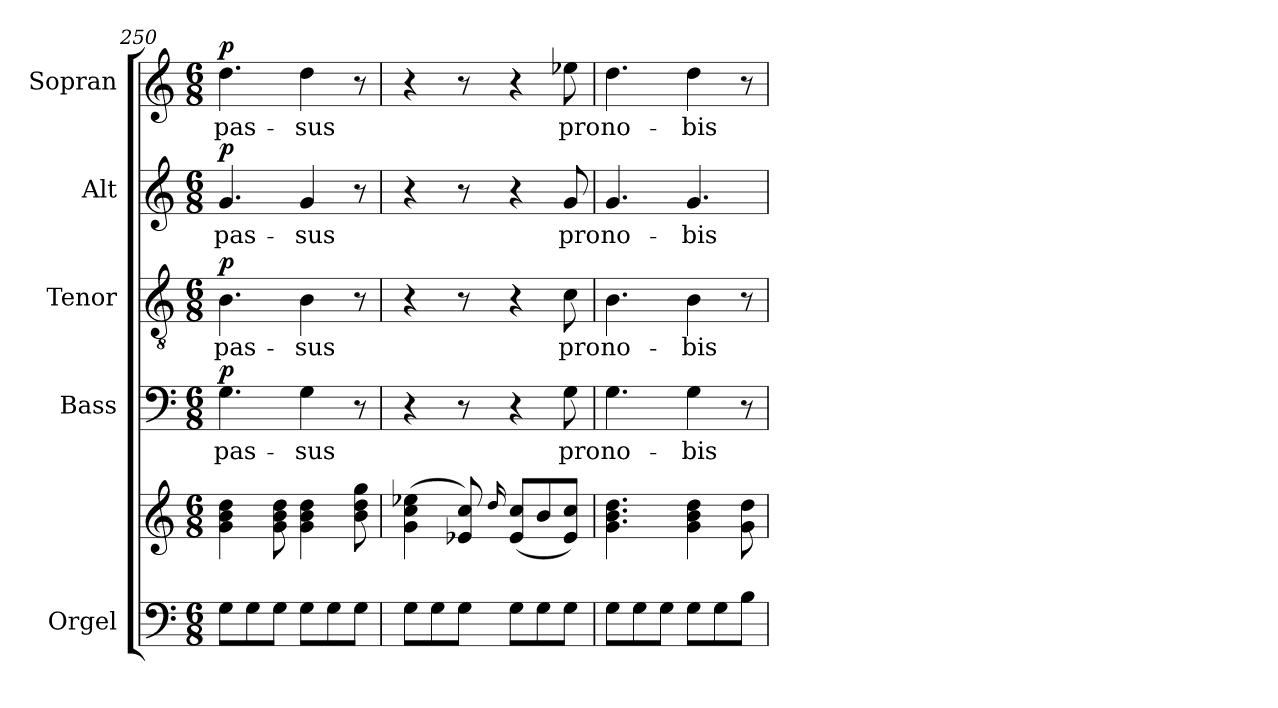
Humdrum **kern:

**kern	**kern	**kern	**text	**dynam	**kern	**text	**dynam	**kern	**text	**dynam	**kern	**text	**dynam
*part5	*part5	*part4	*part4	*part4	*part3	*part3	*part3	*part2	*part2	*part2	*part1	*part1	*part1
*staff6	*staff5	*staff4	*staff4	*staff4	*staff3	*staff3	*staff3	*staff2	*staff2	*staff2	*staff1	*staff1	*staff1
*I"Orgel	*	*I"Bass	*	*	*I"Tenor	*	*	*I"Alt	*	*	*I"Sopran	*	*
*I'Org.	*	*I'B.	*	*	*I'T.	*	*	*I'A.	*	*	*I'S.	*	*
!!LO:LB:g=z
*clefF4	*clefG2	*clefF4	*	*	*clefGv2	*	*	*clefG2	*	*	*clefG2	*	*
*k[]	*k[]	*k[]	*	*	*k[]	*	*	*k[]	*	*	*k[]	*	*
*C:	*C:	*C:	*	*	*C:	*	*	*C:	*	*	*C:	*	*
*M6/8	*M6/8	*M6/8	*	*	*M6/8	*	*	*M6/8	*	*	*M6/8	*	*
=250	=250	=250	=250	=250	=250	=250	=250	=250	=250	=250	=250	=250	=250
!	!	!	!LO:LY:b	!LO:DY:a	!	!LO:LY:b	!LO:DY:a	!	!LO:LY:b	!LO:DY:a	!	!LO:LY:b	!LO:DY:a
8G\L	4g\ 4b\ 4dd\	4.G\	pas-	p	4.B\	pas-	p	4.g/	pas-	p	4.dd\	pas-	p
8G\	.	.	.	.	.	.	.	.	.	.	.	.	.
8G\J	8g\ 8b\ 8dd\	.	.	.	.	.	.	.	.	.	.	.	.
!	!	!	!LO:LY:b	!	!	!LO:LY:b	!	!	!LO:LY:b	!	!	!LO:LY:b	!
8G\L	4g\ 4b\ 4dd\	4G\	-sus	.	4B\	-sus	.	4g/	-sus	.	4dd\	-sus	.
8G\	.	.	.	.	.	.	.	.	.	.	.	.	.
8G\J	8b\ 8dd\ 8gg\	8r	.	.	8r	.	.	8r	.	.	8r	.	.
=251	=251	=251	=251	=251	=251	=251	=251	=251	=251	=251	=251	=251	=251
8G\L	(>4g\ 4cc\ 4ee-X\	4r	.	.	4r	.	.	4r	.	.	4r	.	.
8G\	.	.	.	.	.	.	.	.	.	.	.	.	.
8G\J	8e-X/ 8cc/)	8r	.	.	8r	.	.	8r	.	.	8r	.	.
.	16qqdd/	.	.	.	.	.	.	.	.	.	.	.	.
8G\L	(<8e-/ 8cc/L	4r	.	.	4r	.	.	4r	.	.	4r	.	.
8G\	8b/	.	.	.	.	.	.	.	.	.	.	.	.
!	!	!	!LO:LY:b	!	!	!LO:LY:b	!	!	!LO:LY:b	!	!	!LO:LY:b	!
8G\J	8e-/ 8cc/J)	8G\	pro	.	8c\	pro	.	8g/	pro	.	8ee-X\	pro	.
=252	=252	=252	=252	=252	=252	=252	=252	=252	=252	=252	=252	=252	=252
!	!	!	!LO:LY:b	!	!	!LO:LY:b	!	!	!LO:LY:b	!	!	!LO:LY:b	!
8G\L	4.g\ 4.b\ 4.dd\	4.G\	no-	.	4.B\	no-	.	4.g/	no-	.	4.dd\	no-	.
8G\	.	.	.	.	.	.	.	.	.	.	.	.	.
8G\J	.	.	.	.	.	.	.	.	.	.	.	.	.
!	!	!	!LO:LY:b	!	!	!LO:LY:b	!	!	!LO:LY:b	!	!	!LO:LY:b	!
8G\L	4g\ 4b\ 4dd\	4G\	-bis	.	4B\	-bis	.	4.g/	-bis	.	4dd\	-bis	.
8G\	.	.	.	.	.	.	.	.	.	.	.	.	.
8B\J	8g\ 8dd\	8r	.	.	8r	.	.	.	.	.	8r	.	.
=	=	=	=	=	=	=	=	=	=	=	=	=	=
*-	*-	*-	*-	*-	*-	*-	*-	*-	*-	*-	*-	*-	*-
